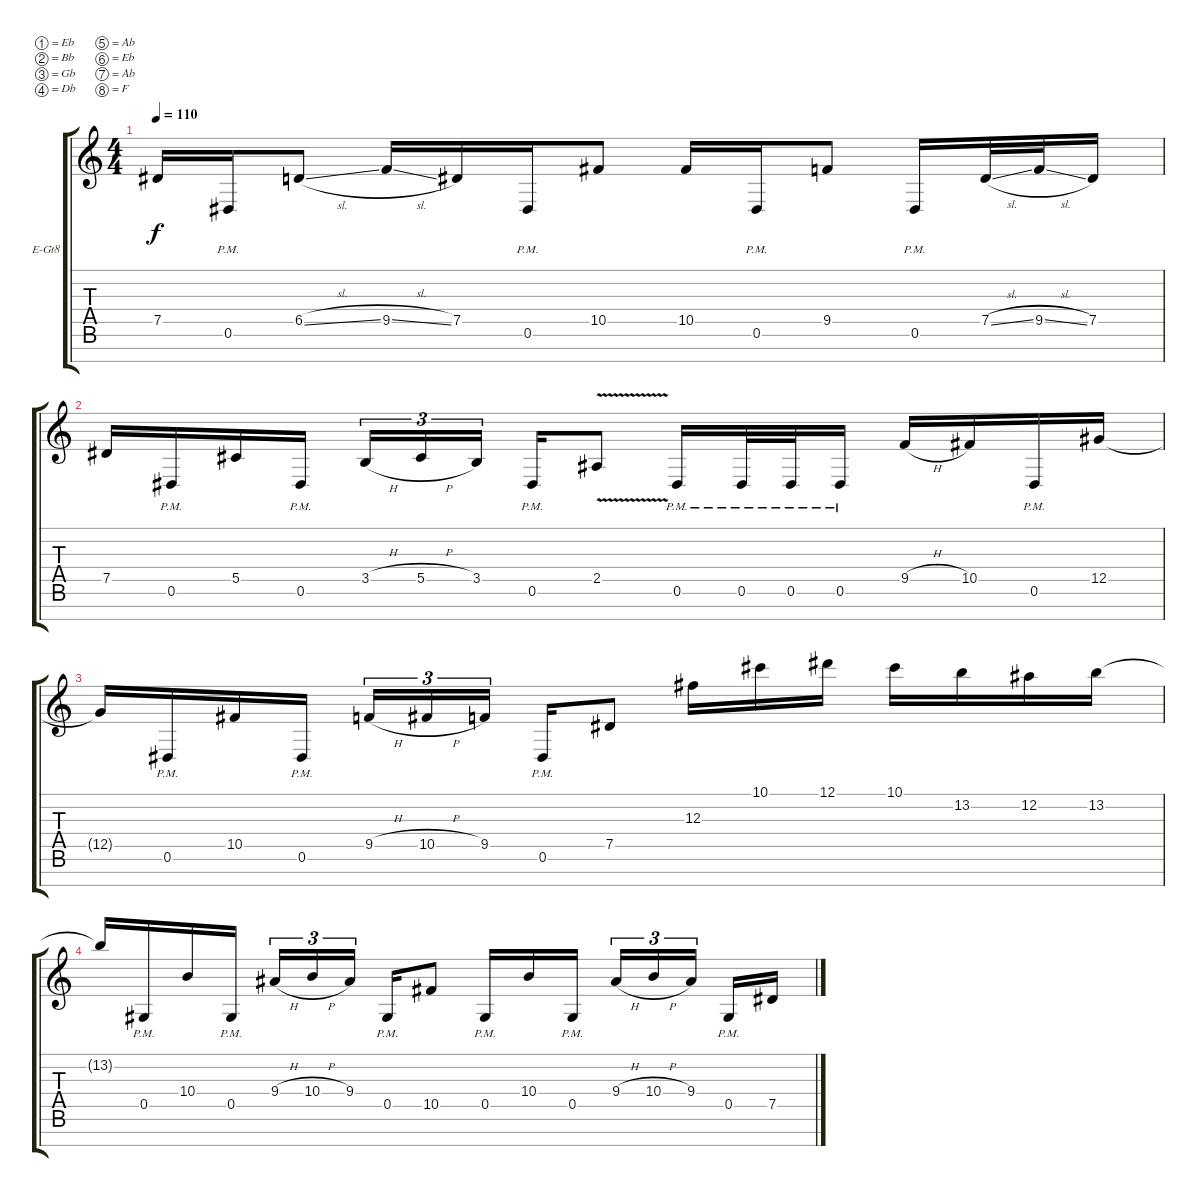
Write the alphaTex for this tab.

\defaultSystemsLayout 4
\bracketExtendMode groupsimilarinstruments
\firstSystemTrackNameOrientation horizontal
\otherSystemsTrackNameOrientation horizontal
\track ("Electric Guitar" "E-Gt8") {instrument distortionguitar}
\staff {score tabs}
\tuning (Eb4 Bb3 Gb3 Db3 Ab2 Eb2 Ab1 F1)
\ts (4 4)
\tempo 110
\clef g2
\ks c
7.5{t}.16{dy f} 0.6{pm}.16 6.5{sl}.8 9.5{sl}.16 7.5.16 0.6{pm}.16 10.5.8 10.5.16 0.6{pm}.16 9.5.8 0.6{pm}.16 7.5{sl}.32 9.5{sl}.32 7.5.16 |
7.5.16 0.6{pm}.16 5.5.16 0.6{pm}.16 3.5{h}.16{tu (3 2)} 5.5{h}.16{tu (3 2)} 3.5.16{tu (3 2)} 0.6{pm}.16 2.5{v}.8 0.6{pm}.16 0.6{pm}.32 0.6{pm}.32 0.6{pm}.16 9.5{h}.16 10.5.16 0.6{pm}.16 12.5.16 |
12.5{t}.16 0.6{pm}.16 10.5.16 0.6{pm}.16 9.5{h}.16{tu (3 2)} 10.5{h}.16{tu (3 2)} 9.5.16{tu (3 2)} 0.6{pm}.16 7.5.8 12.3.16 10.1.16 12.1.16 10.1.16 13.2.16 12.2.16 13.2.16 |
13.2{t}.16 0.5{pm}.16 10.4.16 0.5{pm}.16 9.4{h}.16{tu (3 2)} 10.4{h}.16{tu (3 2)} 9.4.16{tu (3 2)} 0.5{pm}.16 10.5.8 0.5{pm}.16 10.4.16 0.5{pm}.16 9.4{h}.16{tu (3 2)} 10.4{h}.16{tu (3 2)} 9.4.16{tu (3 2)} 0.5{pm}.16 7.5.16
